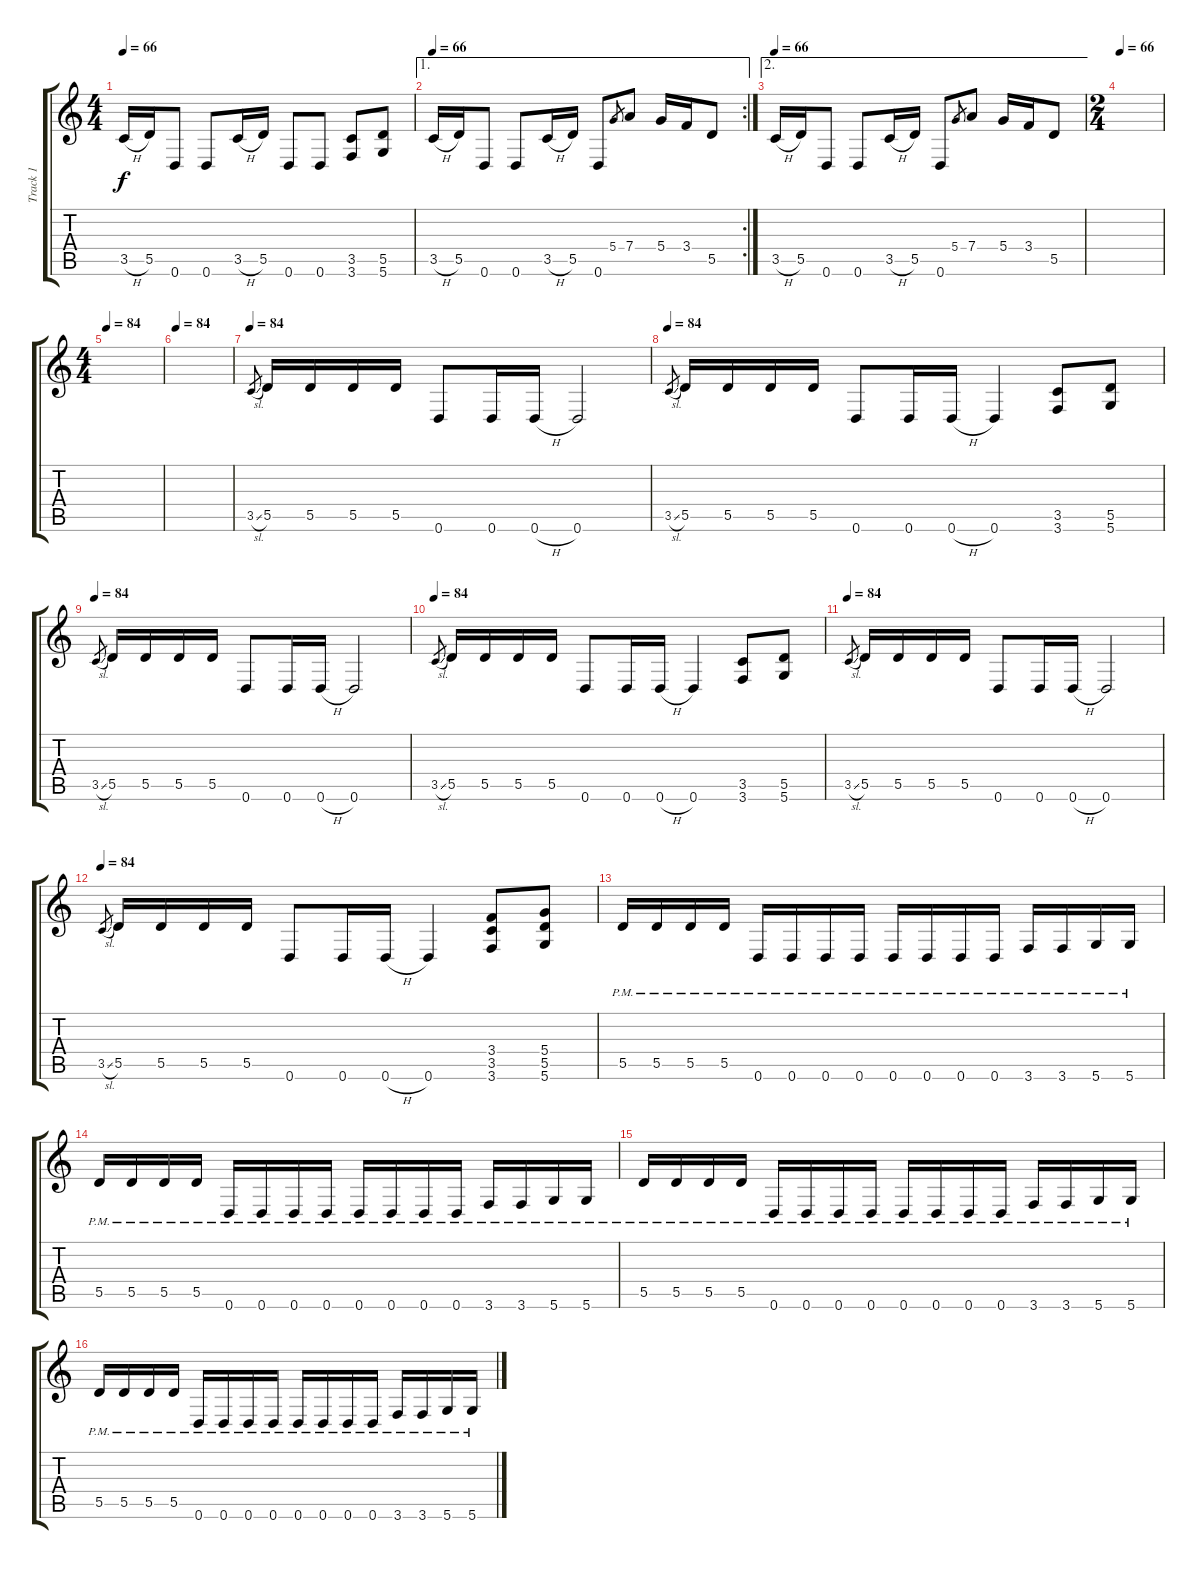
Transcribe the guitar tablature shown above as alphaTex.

\track ("Track 1" "Track 1") {instrument overdrivenguitar}
\staff {score tabs}
\tuning (E4 B3 G3 D3 A2 D2) {hide}
\ts (4 4)
\tempo 66
\clef g2
\ks c
3.5{h}.16{dy f} 5.5.16 0.6.8 0.6.8 3.5{h}.16 5.5.16 0.6.8 0.6.8 (3.5 3.6).8 (5.5 5.6).8 |
\ae 1
\rc 2
\tempo 66
3.5{h}.16 5.5.16 0.6.8 0.6.8 3.5{h}.16 5.5.16 0.6.8 5.4.8{gr} 7.4.8 5.4.16 3.4.16 5.5.8 |
\ae 2
\tempo 66
3.5{h}.16 5.5.16 0.6.8 0.6.8 3.5{h}.16 5.5.16 0.6.8 5.4.8{gr} 7.4.8 5.4.16 3.4.16 5.5.8 |
\ts (2 4)
\tempo 66
|
\ts (4 4)
\tempo 84
|
\tempo 84
|
\tempo 84
3.5{sl}.8{gr} 5.5.16 5.5.16 5.5.16 5.5.16 0.6.8 0.6.16 0.6{h}.16 0.6.2 |
\tempo 84
3.5{sl}.8{gr} 5.5.16 5.5.16 5.5.16 5.5.16 0.6.8 0.6.16 0.6{h}.16 0.6.4 (3.5 3.6).8 (5.5 5.6).8 |
\tempo 84
3.5{sl}.8{gr} 5.5.16 5.5.16 5.5.16 5.5.16 0.6.8 0.6.16 0.6{h}.16 0.6.2 |
\tempo 84
3.5{sl}.8{gr} 5.5.16 5.5.16 5.5.16 5.5.16 0.6.8 0.6.16 0.6{h}.16 0.6.4 (3.5 3.6).8 (5.5 5.6).8 |
\tempo 84
3.5{sl}.8{gr} 5.5.16 5.5.16 5.5.16 5.5.16 0.6.8 0.6.16 0.6{h}.16 0.6.2 |
\tempo 84
3.5{sl}.8{gr} 5.5.16 5.5.16 5.5.16 5.5.16 0.6.8 0.6.16 0.6{h}.16 0.6.4 (3.4 3.5 3.6).8 (5.4 5.5 5.6).8 |
5.5{pm}.16 5.5{pm}.16 5.5{pm}.16 5.5{pm}.16 0.6{pm}.16 0.6{pm}.16 0.6{pm}.16 0.6{pm}.16 0.6{pm}.16 0.6{pm}.16 0.6{pm}.16 0.6{pm}.16 3.6{pm}.16 3.6{pm}.16 5.6{pm}.16 5.6{pm}.16 |
5.5{pm}.16 5.5{pm}.16 5.5{pm}.16 5.5{pm}.16 0.6{pm}.16 0.6{pm}.16 0.6{pm}.16 0.6{pm}.16 0.6{pm}.16 0.6{pm}.16 0.6{pm}.16 0.6{pm}.16 3.6{pm}.16 3.6{pm}.16 5.6{pm}.16 5.6{pm}.16 |
5.5{pm}.16 5.5{pm}.16 5.5{pm}.16 5.5{pm}.16 0.6{pm}.16 0.6{pm}.16 0.6{pm}.16 0.6{pm}.16 0.6{pm}.16 0.6{pm}.16 0.6{pm}.16 0.6{pm}.16 3.6{pm}.16 3.6{pm}.16 5.6{pm}.16 5.6{pm}.16 |
5.5{pm}.16 5.5{pm}.16 5.5{pm}.16 5.5{pm}.16 0.6{pm}.16 0.6{pm}.16 0.6{pm}.16 0.6{pm}.16 0.6{pm}.16 0.6{pm}.16 0.6{pm}.16 0.6{pm}.16 3.6{pm}.16 3.6{pm}.16 5.6{pm}.16 5.6{pm}.16
